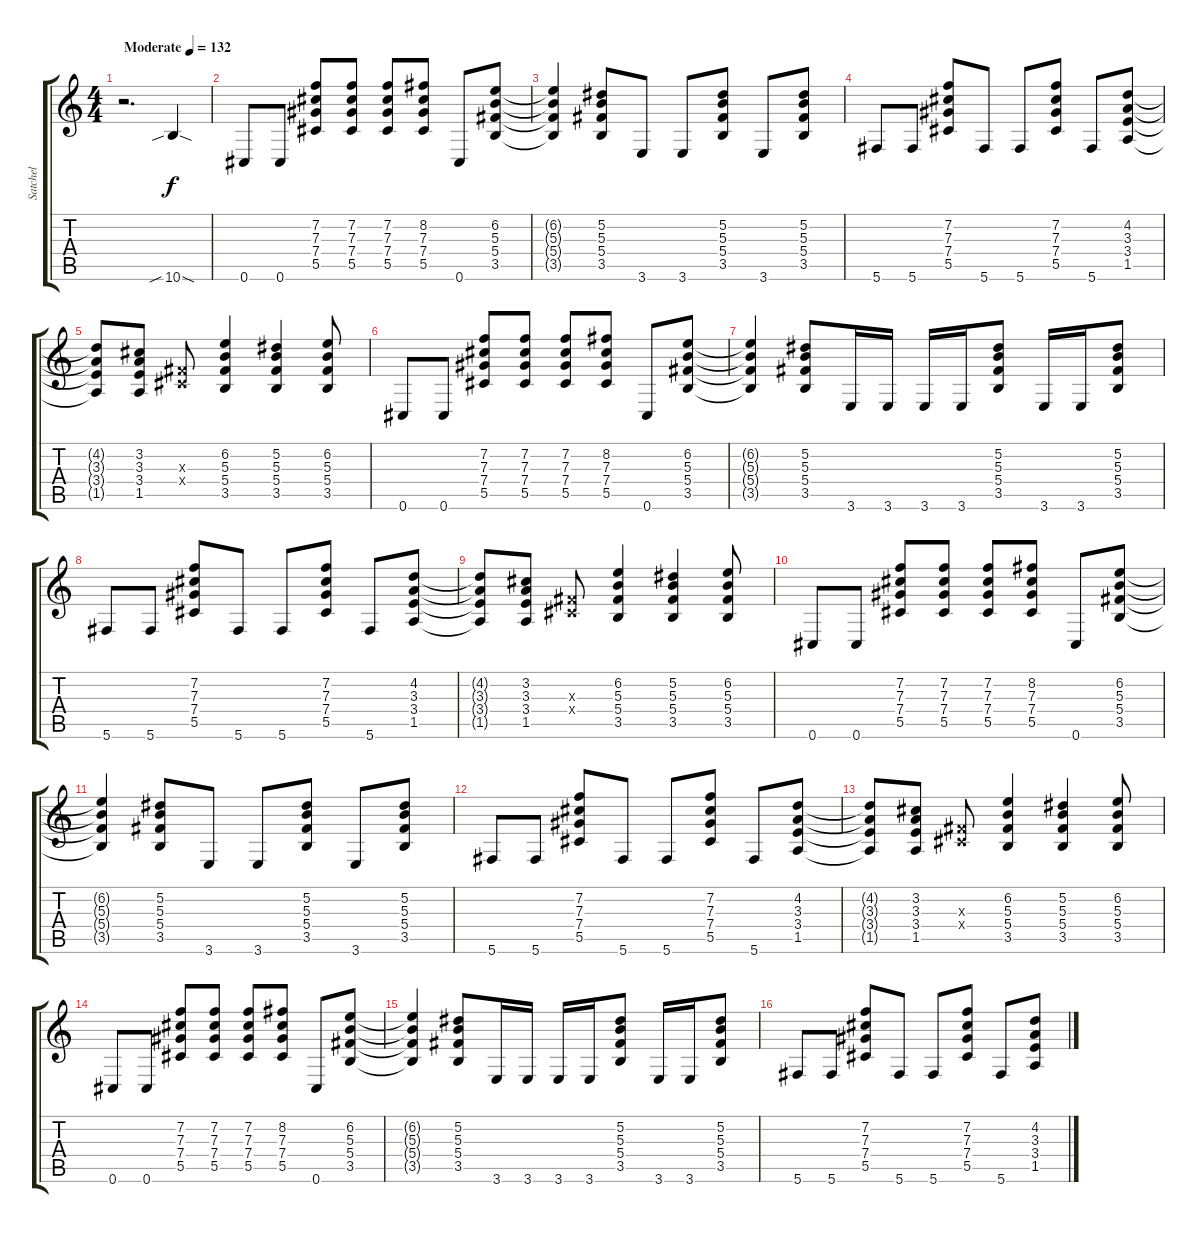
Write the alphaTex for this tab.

\track ("Satchel" "Satchel") {instrument distortionguitar}
\staff {score tabs}
\tuning (Eb4 Bb3 Gb3 Db3 Ab2 Db2) {hide}
\ts (4 4)
\tempo (132 "Moderate")
\clef g2
\ks c
r.2{d dy f instrument distortionguitar} 10.6{sib sod}.4 |
0.6.8 0.6.8 (7.2 7.3 7.4 5.5).8 (7.2 7.3 7.4 5.5).8 (7.2 7.3 7.4 5.5).8 (8.2 7.3 7.4 5.5).8 0.6.8 (6.2 5.3 5.4 3.5).8 |
(6.2{t} 5.3{t} 5.4{t} 3.5{t}).4 (5.2 5.3 5.4 3.5).8 3.6.8 3.6.8 (5.2 5.3 5.4 3.5).8 3.6.8 (5.2 5.3 5.4 3.5).8 |
5.6.8 5.6.8 (7.2 7.3 7.4 5.5).8 5.6.8 5.6.8 (7.2 7.3 7.4 5.5).8 5.6.8 (4.2 3.3 3.4 1.5).8 |
(4.2{t} 3.3{t} 3.4{t} 1.5{t}).8 (3.2 3.3 3.4 1.5).8 (0.3{x} 0.4{x}).8 (6.2 5.3 5.4 3.5).4 (5.2 5.3 5.4 3.5).4 (6.2 5.3 5.4 3.5).8 |
0.6.8 0.6.8 (7.2 7.3 7.4 5.5).8 (7.2 7.3 7.4 5.5).8 (7.2 7.3 7.4 5.5).8 (8.2 7.3 7.4 5.5).8 0.6.8 (6.2 5.3 5.4 3.5).8 |
(6.2{t} 5.3{t} 5.4{t} 3.5{t}).4 (5.2 5.3 5.4 3.5).8 3.6.16 3.6.16 3.6.16 3.6.16 (5.2 5.3 5.4 3.5).8 3.6.16 3.6.16 (5.2 5.3 5.4 3.5).8 |
5.6.8 5.6.8 (7.2 7.3 7.4 5.5).8 5.6.8 5.6.8 (7.2 7.3 7.4 5.5).8 5.6.8 (4.2 3.3 3.4 1.5).8 |
(4.2{t} 3.3{t} 3.4{t} 1.5{t}).8 (3.2 3.3 3.4 1.5).8 (0.3{x} 0.4{x}).8 (6.2 5.3 5.4 3.5).4 (5.2 5.3 5.4 3.5).4 (6.2 5.3 5.4 3.5).8 |
0.6.8 0.6.8 (7.2 7.3 7.4 5.5).8 (7.2 7.3 7.4 5.5).8 (7.2 7.3 7.4 5.5).8 (8.2 7.3 7.4 5.5).8 0.6.8 (6.2 5.3 5.4 3.5).8 |
(6.2{t} 5.3{t} 5.4{t} 3.5{t}).4 (5.2 5.3 5.4 3.5).8 3.6.8 3.6.8 (5.2 5.3 5.4 3.5).8 3.6.8 (5.2 5.3 5.4 3.5).8 |
5.6.8 5.6.8 (7.2 7.3 7.4 5.5).8 5.6.8 5.6.8 (7.2 7.3 7.4 5.5).8 5.6.8 (4.2 3.3 3.4 1.5).8 |
(4.2{t} 3.3{t} 3.4{t} 1.5{t}).8 (3.2 3.3 3.4 1.5).8 (0.3{x} 0.4{x}).8 (6.2 5.3 5.4 3.5).4 (5.2 5.3 5.4 3.5).4 (6.2 5.3 5.4 3.5).8 |
0.6.8 0.6.8 (7.2 7.3 7.4 5.5).8 (7.2 7.3 7.4 5.5).8 (7.2 7.3 7.4 5.5).8 (8.2 7.3 7.4 5.5).8 0.6.8 (6.2 5.3 5.4 3.5).8 |
(6.2{t} 5.3{t} 5.4{t} 3.5{t}).4 (5.2 5.3 5.4 3.5).8 3.6.16 3.6.16 3.6.16 3.6.16 (5.2 5.3 5.4 3.5).8 3.6.16 3.6.16 (5.2 5.3 5.4 3.5).8 |
5.6.8 5.6.8 (7.2 7.3 7.4 5.5).8 5.6.8 5.6.8 (7.2 7.3 7.4 5.5).8 5.6.8 (4.2 3.3 3.4 1.5).8
